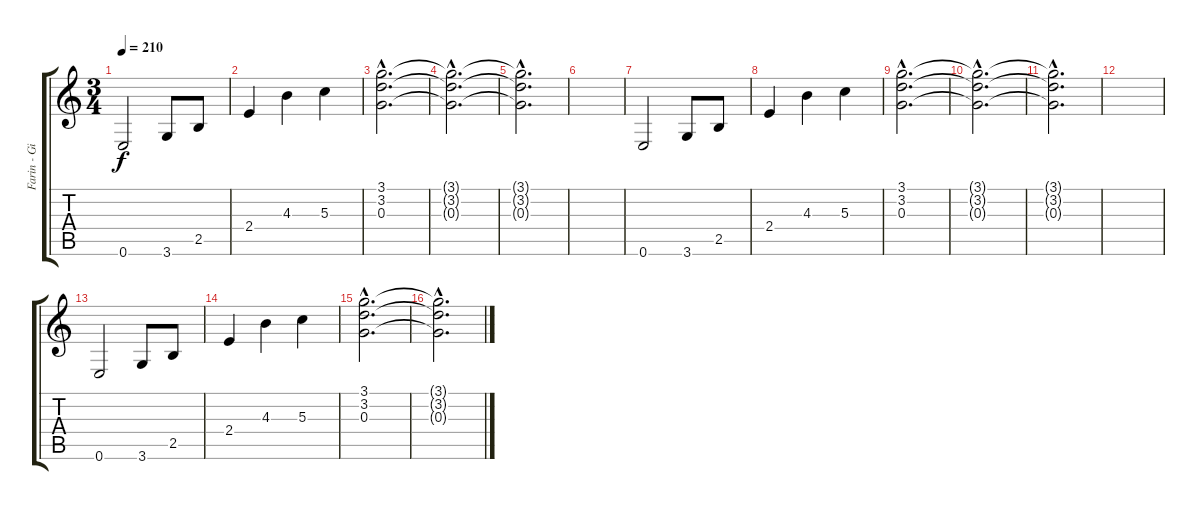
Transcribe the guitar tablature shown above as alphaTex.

\track ("Farin - Gitarre" "Farin - Gi") {instrument distortionguitar}
\staff {score tabs}
\tuning (E4 B3 G3 D3 A2 E2) {hide}
\ts (3 4)
\tempo 210
\clef g2
\ks c
0.6.2{dy f} 3.6.8 2.5.8 |
2.4.4 4.3.4 5.3.4 |
(3.1{hac} 3.2{hac} 0.3{hac}).2{d} |
(3.1{hac t} 3.2{hac t} 0.3{hac t}).2{d} |
(3.1{hac t} 3.2{hac t} 0.3{hac t}).2{d} |
|
0.6.2 3.6.8 2.5.8 |
2.4.4 4.3.4 5.3.4 |
(3.1{hac} 3.2{hac} 0.3{hac}).2{d} |
(3.1{hac t} 3.2{hac t} 0.3{hac t}).2{d} |
(3.1{hac t} 3.2{hac t} 0.3{hac t}).2{d} |
|
0.6.2 3.6.8 2.5.8 |
2.4.4 4.3.4 5.3.4 |
(3.1{hac} 3.2{hac} 0.3{hac}).2{d} |
(3.1{hac t} 3.2{hac t} 0.3{hac t}).2{d}
